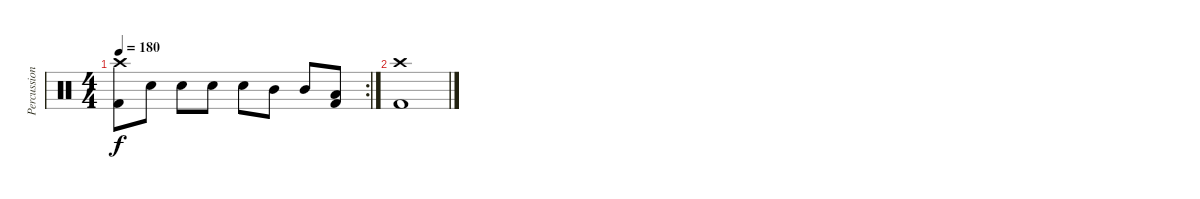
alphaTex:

\track ("Percussion" "Percussion") {instrument percussion}
\staff {score}
\articulation defaults
\rc 2
\ts (4 4)
\tempo 180
\clef neutral
\ks c
("Crash high (hit)" "Kick (hit) 2").8{dy f} "Snare (hit) 2".8 "Snare (hit) 2".8 "Snare (hit) 2".8 "Snare (hit) 2".8 "Mid Tom (hit)".8 "Mid Tom (hit)".8 ("Kick (hit) 2" "Low Tom (hit)").8 |
("Crash high (hit)" "Kick (hit) 2").1
